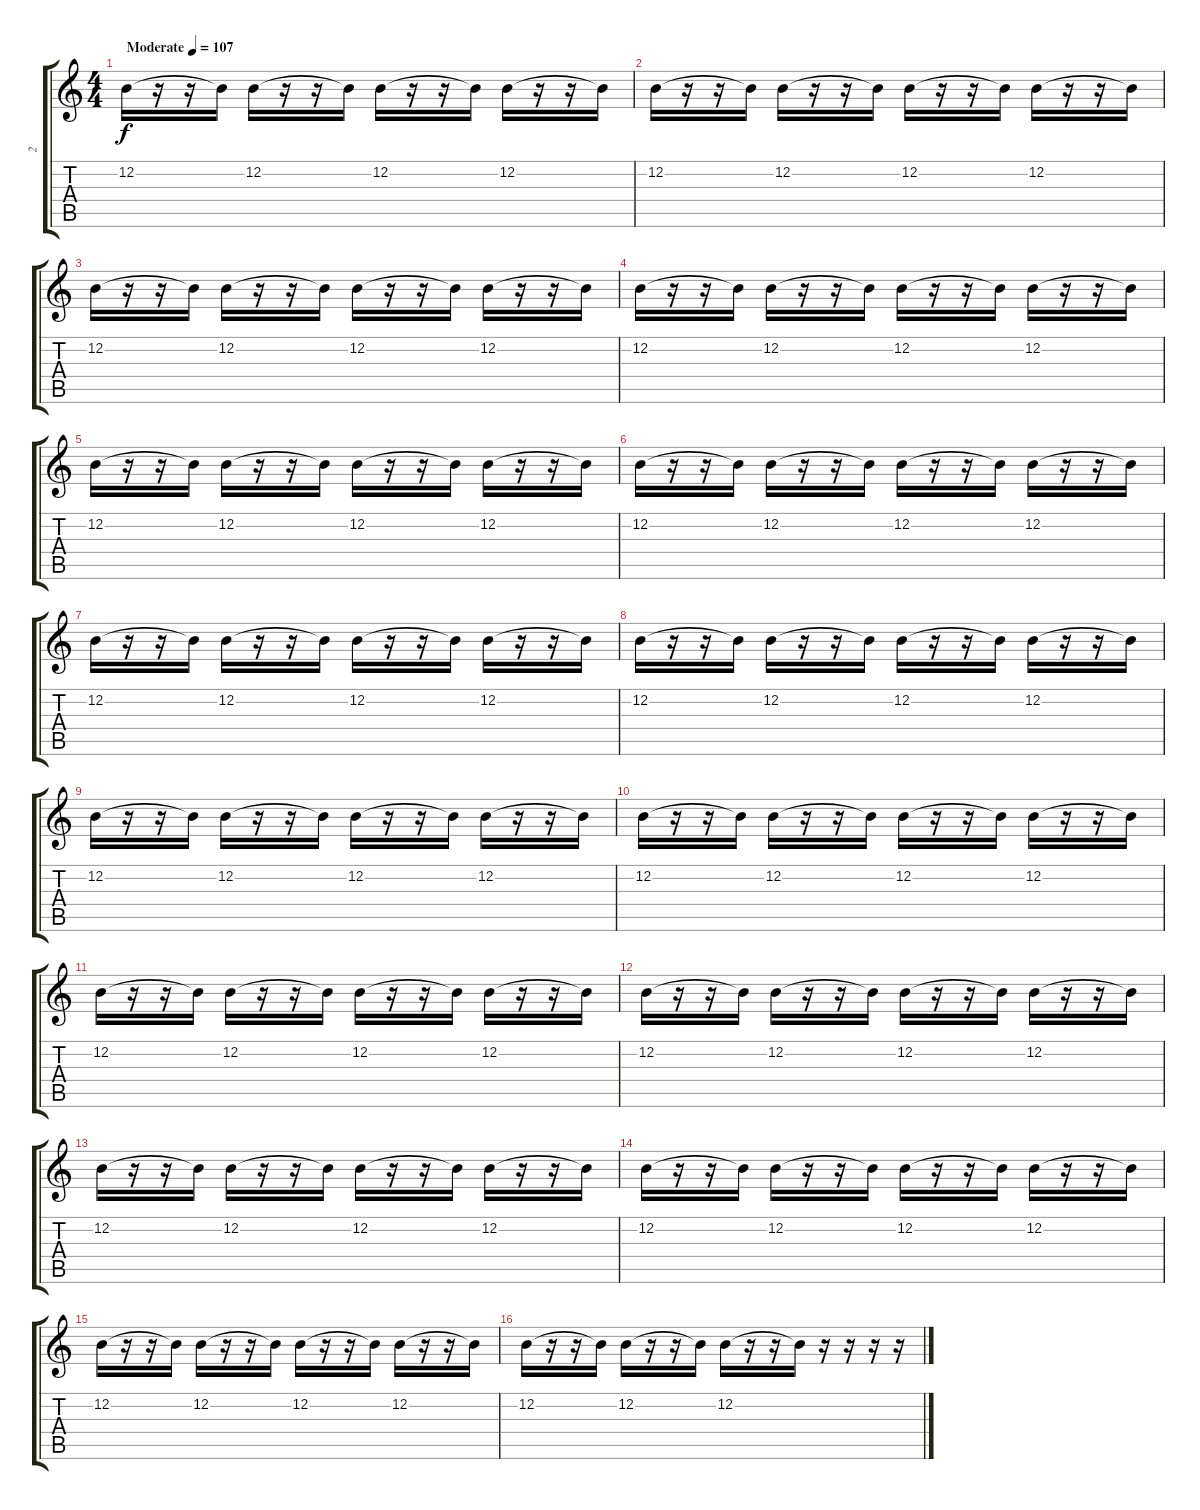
\track ("2" "2") {instrument violin}
\staff {score tabs}
\tuning (E4 B3 G3 D3 A2 D2) {hide}
\ts (4 4)
\tempo (107 "Moderate")
\clef g2
\ks c
12.2.16{dy f balance 16 instrument violin} r.16 r.16 12.2{t}.16 12.2.16{balance 8} r.16 r.16 12.2{t}.16 12.2.16{balance 0} r.16 r.16 12.2{t}.16 12.2.16{balance 8} r.16 r.16 12.2{t}.16 |
12.2.16{balance 16} r.16 r.16 12.2{t}.16 12.2.16{balance 8} r.16 r.16 12.2{t}.16 12.2.16{balance 0} r.16 r.16 12.2{t}.16 12.2.16{balance 8} r.16 r.16 12.2{t}.16 |
12.2.16{balance 16} r.16 r.16 12.2{t}.16 12.2.16{balance 8} r.16 r.16 12.2{t}.16 12.2.16{balance 0} r.16 r.16 12.2{t}.16 12.2.16{balance 8} r.16 r.16 12.2{t}.16 |
12.2.16{balance 16} r.16 r.16 12.2{t}.16 12.2.16{balance 8} r.16 r.16 12.2{t}.16 12.2.16{balance 0} r.16 r.16 12.2{t}.16 12.2.16{balance 8} r.16 r.16 12.2{t}.16 |
12.2.16{balance 16} r.16 r.16 12.2{t}.16 12.2.16{balance 8} r.16 r.16 12.2{t}.16 12.2.16{balance 0} r.16 r.16 12.2{t}.16 12.2.16{balance 8} r.16 r.16 12.2{t}.16 |
12.2.16{balance 16} r.16 r.16 12.2{t}.16 12.2.16{balance 8} r.16 r.16 12.2{t}.16 12.2.16{balance 0} r.16 r.16 12.2{t}.16 12.2.16{balance 8} r.16 r.16 12.2{t}.16 |
12.2.16{balance 16} r.16 r.16 12.2{t}.16 12.2.16{balance 8} r.16 r.16 12.2{t}.16 12.2.16{balance 0} r.16 r.16 12.2{t}.16 12.2.16{balance 8} r.16 r.16 12.2{t}.16 |
12.2.16{balance 16} r.16 r.16 12.2{t}.16 12.2.16{balance 8} r.16 r.16 12.2{t}.16 12.2.16{balance 0} r.16 r.16 12.2{t}.16 12.2.16{balance 8} r.16 r.16 12.2{t}.16 |
12.2.16{balance 16} r.16 r.16 12.2{t}.16 12.2.16{balance 8} r.16 r.16 12.2{t}.16 12.2.16{balance 0} r.16 r.16 12.2{t}.16 12.2.16{balance 8} r.16 r.16 12.2{t}.16 |
12.2.16{balance 16} r.16 r.16 12.2{t}.16 12.2.16{balance 8} r.16 r.16 12.2{t}.16 12.2.16{balance 0} r.16 r.16 12.2{t}.16 12.2.16{balance 8} r.16 r.16 12.2{t}.16 |
12.2.16{balance 16} r.16 r.16 12.2{t}.16 12.2.16{balance 8} r.16 r.16 12.2{t}.16 12.2.16{balance 0} r.16 r.16 12.2{t}.16 12.2.16{balance 8} r.16 r.16 12.2{t}.16 |
12.2.16{balance 16} r.16 r.16 12.2{t}.16 12.2.16{balance 8} r.16 r.16 12.2{t}.16 12.2.16{balance 0} r.16 r.16 12.2{t}.16 12.2.16{balance 8} r.16 r.16 12.2{t}.16 |
12.2.16{balance 16} r.16 r.16 12.2{t}.16 12.2.16{balance 8} r.16 r.16 12.2{t}.16 12.2.16{balance 0} r.16 r.16 12.2{t}.16 12.2.16{balance 8} r.16 r.16 12.2{t}.16 |
12.2.16{balance 16} r.16 r.16 12.2{t}.16 12.2.16{balance 8} r.16 r.16 12.2{t}.16 12.2.16{balance 0} r.16 r.16 12.2{t}.16 12.2.16{balance 8} r.16 r.16 12.2{t}.16 |
12.2.16{balance 16} r.16 r.16 12.2{t}.16 12.2.16{balance 8} r.16 r.16 12.2{t}.16 12.2.16{balance 0} r.16 r.16 12.2{t}.16 12.2.16{balance 8} r.16 r.16 12.2{t}.16 |
12.2.16{balance 16} r.16 r.16 12.2{t}.16 12.2.16{balance 8} r.16 r.16 12.2{t}.16 12.2.16{balance 0} r.16 r.16 12.2{t}.16 r.16{balance 8} r.16 r.16 r.16
